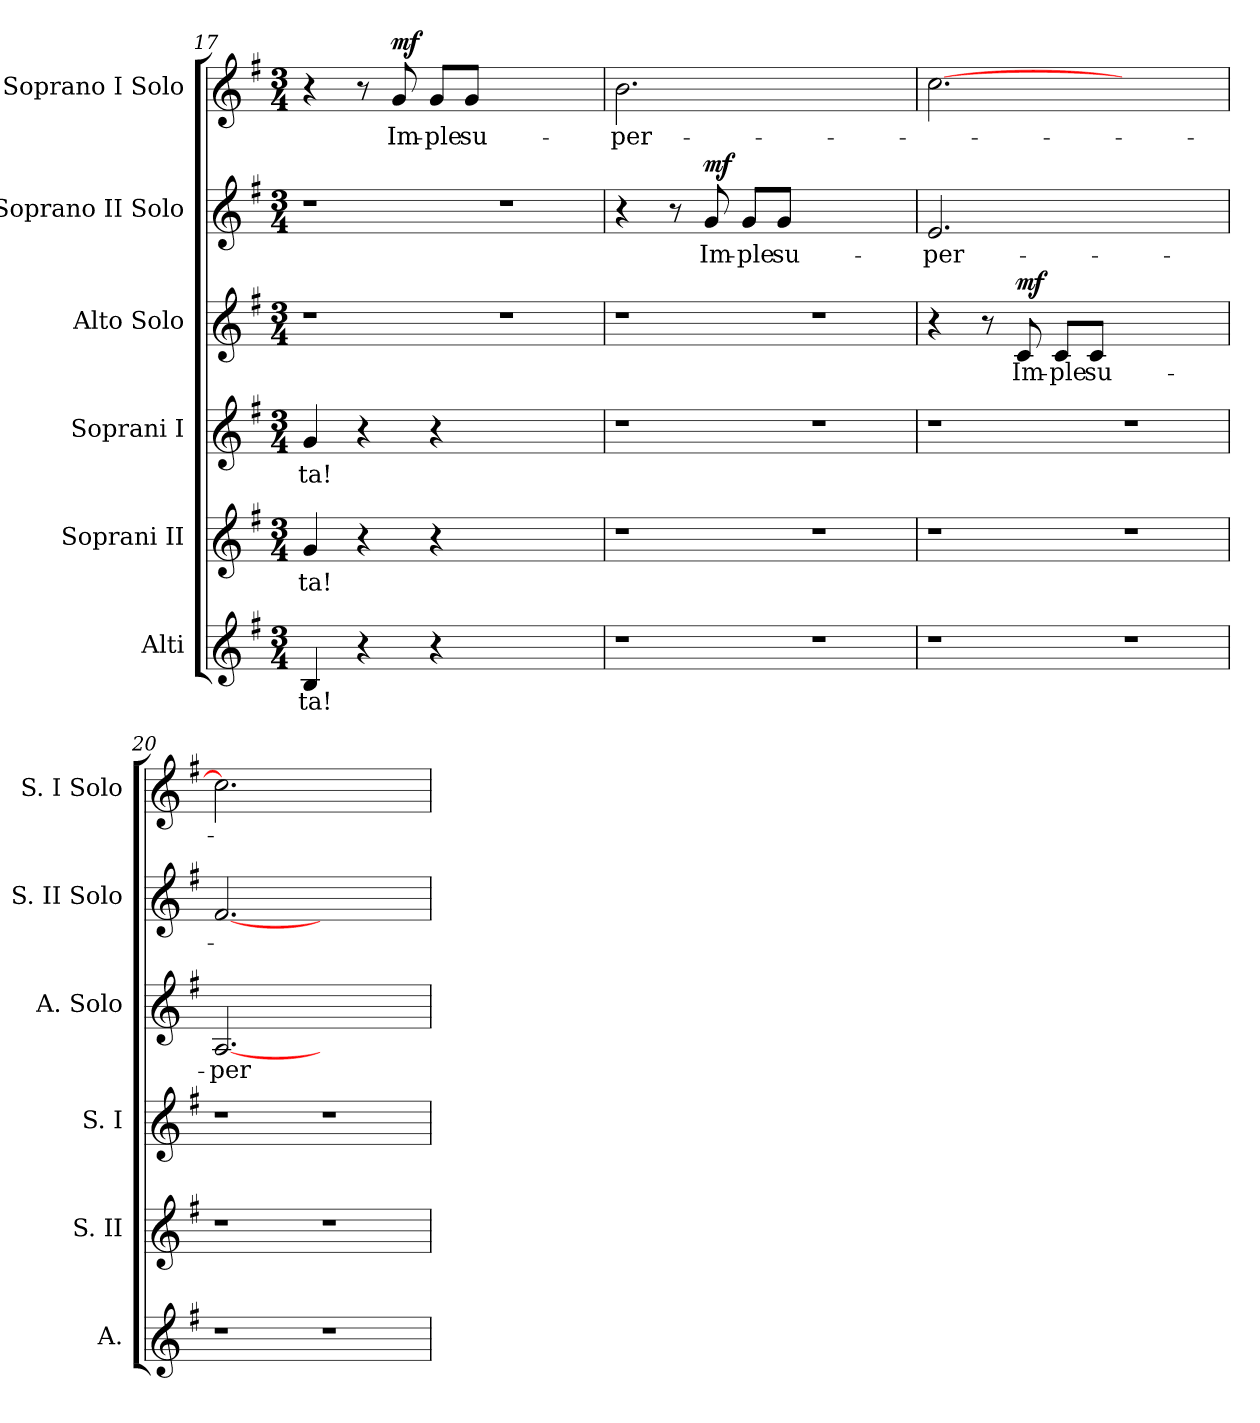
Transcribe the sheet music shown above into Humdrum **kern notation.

**kern	**text	**kern	**text	**kern	**text	**kern	**text	**dynam	**kern	**text	**dynam	**kern	**text	**dynam
*part6	*part6	*part5	*part5	*part4	*part4	*part3	*part3	*part3	*part2	*part2	*part2	*part1	*part1	*part1
*staff6	*staff6	*staff5	*staff5	*staff4	*staff4	*staff3	*staff3	*staff3	*staff2	*staff2	*staff2	*staff1	*staff1	*staff1
*I"Alti	*	*I"Soprani II	*	*I"Soprani I	*	*I"Alto Solo	*	*	*I"Soprano II Solo	*	*	*I"Soprano I Solo	*	*
*I'A.	*	*I'S. II	*	*I'S. I	*	*I'A. Solo	*	*	*I'S. II Solo	*	*	*I'S. I Solo	*	*
*clefG2	*	*clefG2	*	*clefG2	*	*clefG2	*	*	*clefG2	*	*	*clefG2	*	*
*k[f#]	*	*k[f#]	*	*k[f#]	*	*k[f#]	*	*	*k[f#]	*	*	*k[f#]	*	*
*G:	*	*G:	*	*G:	*	*G:	*	*	*G:	*	*	*G:	*	*
*M3/4	*	*M3/4	*	*M3/4	*	*M3/4	*	*	*M3/4	*	*	*M3/4	*	*
=17	=17	=17	=17	=17	=17	=17	=17	=17	=17	=17	=17	=17	=17	=17
!	!LO:LY:b:color=#000000	!	!	!	!	!	!	!	!	!	!	!	!	!
!	!	!	!LO:LY:b:color=#000000	!	!	!	!	!	!	!	!	!	!	!
!	!	!	!	!	!LO:LY:b:color=#000000	!LO:N:vis=1	!	!	!LO:N:vis=1	!	!	!	!	!
4Bi/	-ta!	4gi/	-ta!	4gi/	-ta!	2.r	.	.	2.r	.	.	4r	.	.
4r	.	4r	.	4r	.	.	.	.	.	.	.	8r	.	.
!	!	!	!	!	!	!	!	!	!	!	!	!	!LO:LY:b:color=#000000	!
.	.	.	.	.	.	.	.	.	.	.	.	8gi/	Im-	mf
!	!	!	!	!	!	!	!	!	!	!	!	!	!LO:LY:b:color=#000000	!
4r	.	4r	.	4r	.	.	.	.	.	.	.	8gi/L	-ple	.
!	!	!	!	!	!	!	!	!	!	!	!	!	!LO:LY:b:color=#000000	!
.	.	.	.	.	.	.	.	.	.	.	.	8gi/J	su-	.
!	!	!	!	!	!	!LO:N:vis=1	!	!	!LO:N:vis=1	!	!	!	!	!
2.ryy	.	2.ryy	.	2.ryy	.	2.r	.	.	2.r	.	.	2.ryy	.	.
=18	=18	=18	=18	=18	=18	=18	=18	=18	=18	=18	=18	=18	=18	=18
!LO:N:vis=1	!	!LO:N:vis=1	!	!LO:N:vis=1	!	!LO:N:vis=1	!	!	!	!	!	!	!	!
!	!	!	!	!	!	!	!	!	!	!	!	!	!LO:LY:b:color=#000000	!
2.r	.	2.r	.	2.r	.	2.r	.	.	4r	.	.	2.bi\	-per-	.
.	.	.	.	.	.	.	.	.	8r	.	.	.	.	.
!	!	!	!	!	!	!	!	!	!	!LO:LY:b:color=#000000	!	!	!	!
.	.	.	.	.	.	.	.	.	8gi/	Im-	mf	.	.	.
!	!	!	!	!	!	!	!	!	!	!LO:LY:b:color=#000000	!	!	!	!
.	.	.	.	.	.	.	.	.	8gi/L	-ple	.	.	.	.
!	!	!	!	!	!	!	!	!	!	!LO:LY:b:color=#000000	!	!	!	!
.	.	.	.	.	.	.	.	.	8gi/J	su-	.	.	.	.
!LO:N:vis=1	!	!LO:N:vis=1	!	!LO:N:vis=1	!	!LO:N:vis=1	!	!	!	!	!	!	!	!
2.r	.	2.r	.	2.r	.	2.r	.	.	2.ryy	.	.	2.ryy	.	.
=19	=19	=19	=19	=19	=19	=19	=19	=19	=19	=19	=19	=19	=19	=19
!LO:N:vis=1	!	!LO:N:vis=1	!	!LO:N:vis=1	!	!	!	!	!	!	!	!	!	!
!	!	!	!	!	!	!	!	!	!	!LO:LY:b:color=#000000	!	!	!	!
2.r	.	2.r	.	2.r	.	4r	.	.	2.ei/	-per-	.	[2.cci\	.	.
.	.	.	.	.	.	8r	.	.	.	.	.	.	.	.
!	!	!	!	!	!	!	!LO:LY:b:color=#000000	!	!	!	!	!	!	!
.	.	.	.	.	.	8ci/	Im-	mf	.	.	.	.	.	.
!	!	!	!	!	!	!	!LO:LY:b:color=#000000	!	!	!	!	!	!	!
.	.	.	.	.	.	8ci/L	-ple	.	.	.	.	.	.	.
!	!	!	!	!	!	!	!LO:LY:b:color=#000000	!	!	!	!	!	!	!
.	.	.	.	.	.	8ci/J	su-	.	.	.	.	.	.	.
!LO:N:vis=1	!	!LO:N:vis=1	!	!LO:N:vis=1	!	!	!	!	!	!	!	!	!	!
2.r	.	2.r	.	2.r	.	2.ryy	.	.	2.ryy	.	.	2.ryy	.	.
=20	=20	=20	=20	=20	=20	=20	=20	=20	=20	=20	=20	=20	=20	=20
!LO:N:vis=1	!	!LO:N:vis=1	!	!LO:N:vis=1	!	!	!	!	!	!	!	!	!	!
!	!	!	!	!	!	!	!LO:LY:b:color=#000000	!	!	!	!	!	!	!
2.r	.	2.r	.	2.r	.	[2.Ai/	-per-	.	[2.f#i/	.	.	2.cci\]	.	.
!LO:N:vis=1	!	!LO:N:vis=1	!	!LO:N:vis=1	!	!	!	!	!	!	!	!	!	!
2.r	.	2.r	.	2.r	.	2.ryy	.	.	2.ryy	.	.	2.ryy	.	.
=	=	=	=	=	=	=	=	=	=	=	=	=	=	=
*-	*-	*-	*-	*-	*-	*-	*-	*-	*-	*-	*-	*-	*-	*-
